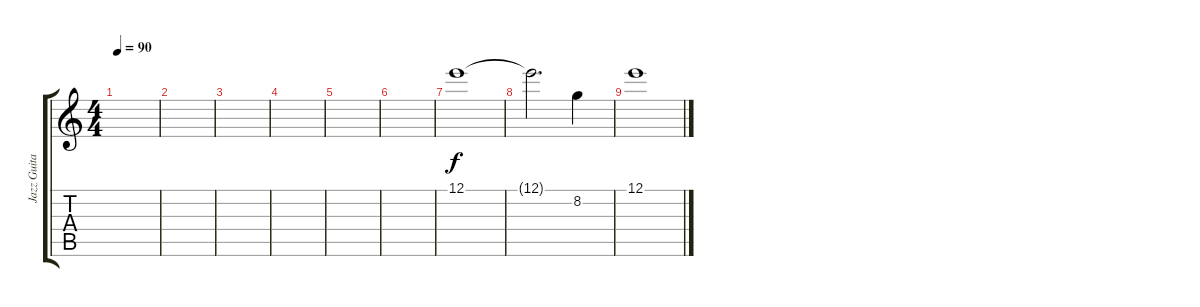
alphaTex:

\track ("Jazz Guitar" "Jazz Guita") {instrument electricguitarjazz}
\staff {score tabs}
\tuning (E4 B3 G3 D3 A2 E2) {hide}
\ts (4 4)
\tempo 90
\clef g2
\ks c
|
|
|
|
|
|
12.1.1 |
12.1{t}.2{d} 8.2.4 |
12.1.1
